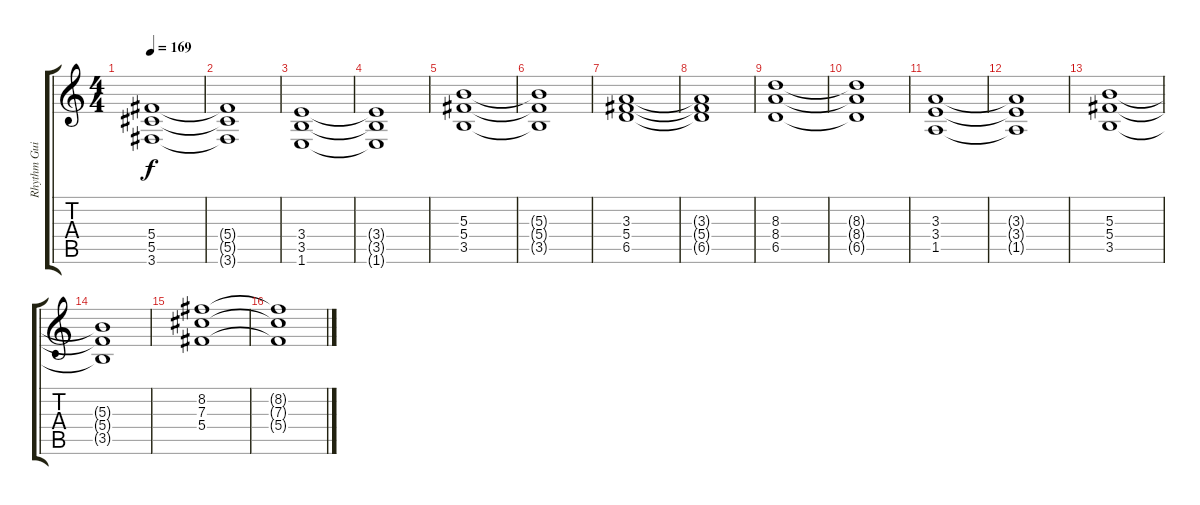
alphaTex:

\track ("Rhythm Guitar" "Rhythm Gui") {instrument distortionguitar}
\staff {score tabs}
\tuning (Eb4 Bb3 Gb3 Db3 Ab2 Eb2) {hide}
\ts (4 4)
\tempo 169
\clef g2
\ks c
(5.4 5.5 3.6).1{dy f} |
(5.4{t} 5.5{t} 3.6{t}).1 |
(3.4 3.5 1.6).1 |
(3.4{t} 3.5{t} 1.6{t}).1 |
(5.3 5.4 3.5).1 |
(5.3{t} 5.4{t} 3.5{t}).1 |
(3.3 5.4 6.5).1 |
(3.3{t} 5.4{t} 6.5{t}).1 |
(8.3 8.4 6.5).1 |
(8.3{t} 8.4{t} 6.5{t}).1 |
(3.3 3.4 1.5).1 |
(3.3{t} 3.4{t} 1.5{t}).1 |
(5.3 5.4 3.5).1 |
(5.3{t} 5.4{t} 3.5{t}).1 |
(8.2 7.3 5.4).1 |
(8.2{t} 7.3{t} 5.4{t}).1
